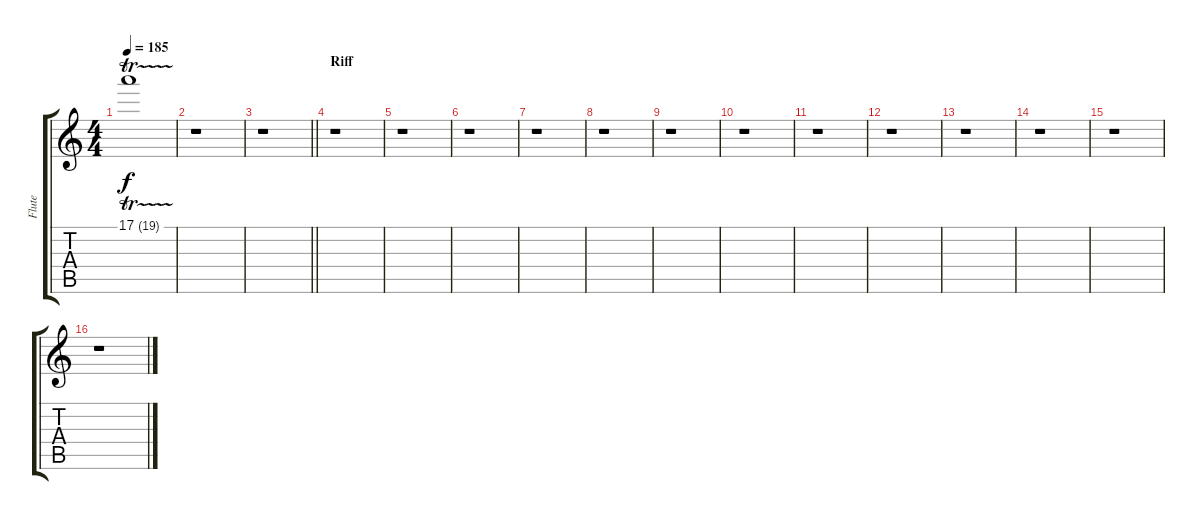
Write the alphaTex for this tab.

\track ("Flute" "Flute") {instrument overdrivenguitar}
\staff {score tabs}
\tuning (E4 B3 G3 D3 A2 E2) {hide}
\ts (4 4)
\tempo 185
\clef g2
\ks c
17.1{tr (19 32)}.1{dy f} |
r.1 |
\barLineRight lightlight
r.1 |
\section ("" "Riff")
r.1 |
r.1 |
r.1 |
r.1 |
r.1 |
r.1 |
r.1 |
r.1 |
r.1 |
r.1 |
r.1 |
r.1 |
r.1
